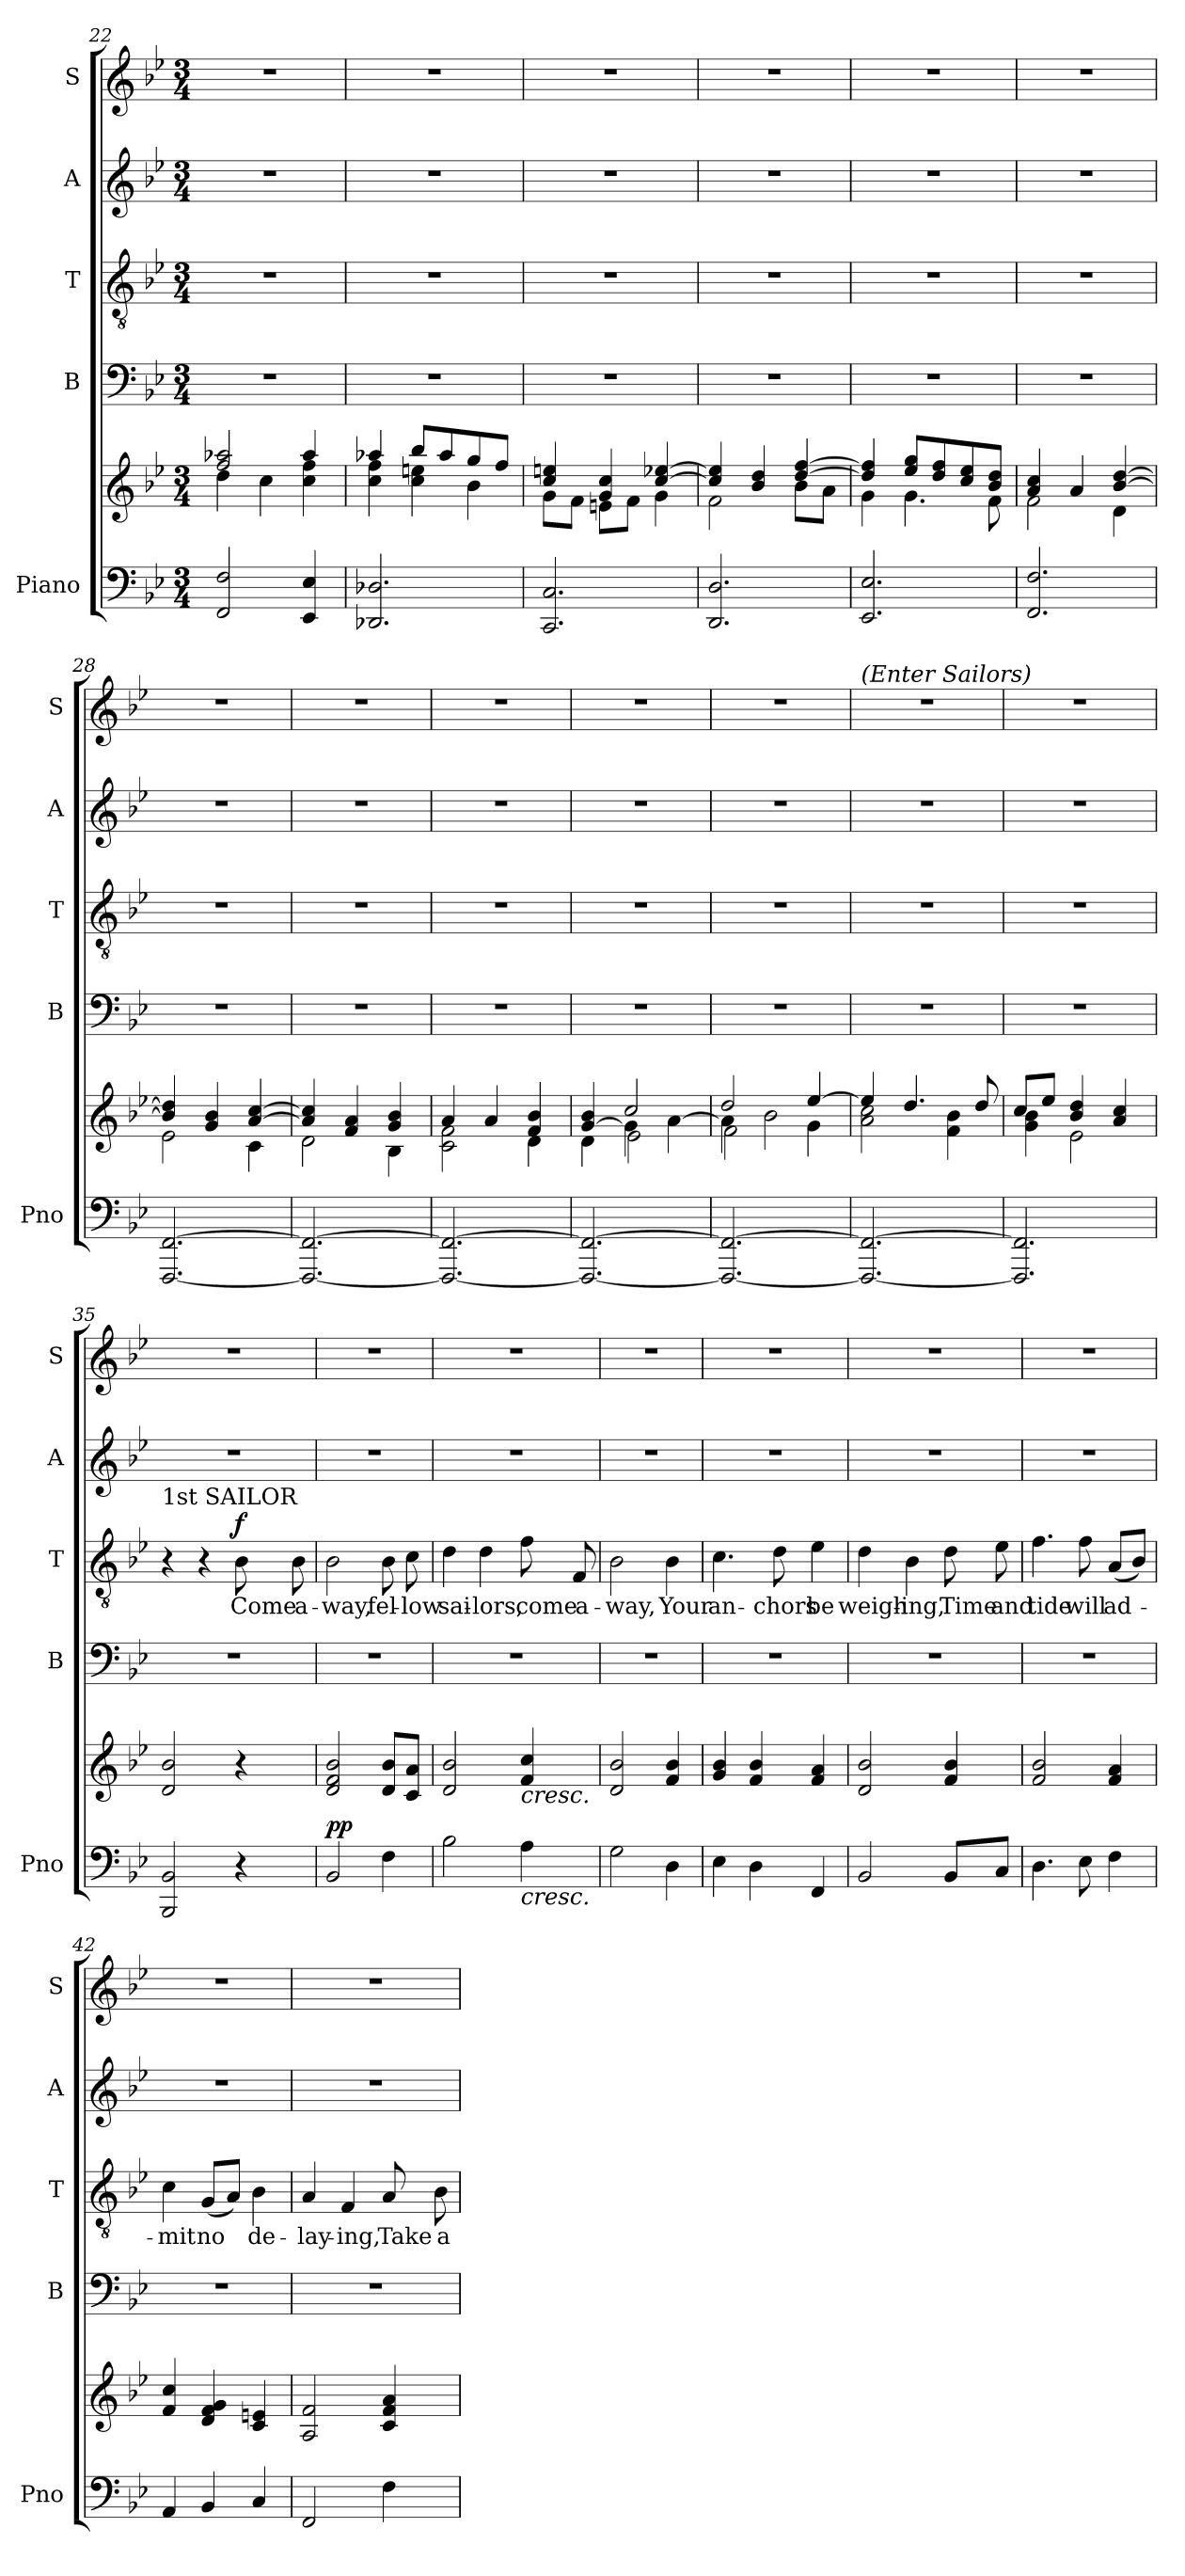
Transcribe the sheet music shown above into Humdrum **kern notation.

**kern	**kern	**dynam	**kern	**kern	**text	**dynam	**kern	**kern
*part5	*part5	*part5	*part4	*part3	*part3	*part3	*part2	*part1
*staff6	*staff5	*staff5/6	*staff4	*staff3	*staff3	*staff3	*staff2	*staff1
*I"Piano	*	*	*I"B	*I"T	*	*	*I"A	*I"S
*I'Pno	*	*	*I'B	*I'T	*	*	*I'A	*I'S
*clefF4	*clefG2	*	*clefF4	*clefGv2	*	*	*clefG2	*clefG2
*k[b-e-]	*k[b-e-]	*	*k[b-e-]	*k[b-e-]	*	*	*k[b-e-]	*k[b-e-]
*M3/4	*M3/4	*	*M3/4	*M3/4	*	*	*M3/4	*M3/4
=22	=22	=22	=22	=22	=22	=22	=22	=22
*	*^	*	*	*	*	*	*	*
2FF/ 2F/	2ff/ 2aa-X/	4dd\	.	2.r	2.r	.	.	2.r	2.r
.	.	4cc\	.	.	.	.	.	.	.
4EE-/ 4E-/	4aa-/	4cc\ 4ff\	.	.	.	.	.	.	.
=23	=23	=23	=23	=23	=23	=23	=23	=23	=23
2.DD-X/ 2.D-X/	4aa-X/	4cc\ 4ff\	.	2.r	2.r	.	.	2.r	2.r
.	8bb-/L	4cc\ 4een\	.	.	.	.	.	.	.
.	8aa-/	.	.	.	.	.	.	.	.
.	8gg/	4b-\	.	.	.	.	.	.	.
.	8ff/J	.	.	.	.	.	.	.	.
=24	=24	=24	=24	=24	=24	=24	=24	=24	=24
2.CC/ 2.C/	4cc/ 4een/	8g\L	.	2.r	2.r	.	.	2.r	2.r
.	.	8f\J	.	.	.	.	.	.	.
.	4g/ 4cc/	8en\L	.	.	.	.	.	.	.
.	.	8f\J	.	.	.	.	.	.	.
.	[4cc/ [4ee-X/	4g\	.	.	.	.	.	.	.
=25	=25	=25	=25	=25	=25	=25	=25	=25	=25
2.DD/ 2.D/	4cc/] 4ee-/]	2f\	.	2.r	2.r	.	.	2.r	2.r
.	4b-/ 4dd/	.	.	.	.	.	.	.	.
.	[4dd/ [4ff/	8b-\L	.	.	.	.	.	.	.
.	.	8a\J	.	.	.	.	.	.	.
!!LO:LB:g=z
=26	=26	=26	=26	=26	=26	=26	=26	=26	=26
2.EE-/ 2.E-/	4dd/] 4ff/]	4g\	.	2.r	2.r	.	.	2.r	2.r
.	8ee-/ 8gg/L	4.g\	.	.	.	.	.	.	.
.	8dd/ 8ff/	.	.	.	.	.	.	.	.
.	8cc/ 8ee-/	.	.	.	.	.	.	.	.
.	8b-/ 8dd/J	8f\	.	.	.	.	.	.	.
=27	=27	=27	=27	=27	=27	=27	=27	=27	=27
2.FF/ 2.F/	4a/ 4cc/	2f\	.	2.r	2.r	.	.	2.r	2.r
.	4a/	.	.	.	.	.	.	.	.
.	[4b-/ [4dd/	4d\	.	.	.	.	.	.	.
=28	=28	=28	=28	=28	=28	=28	=28	=28	=28
[2.FFF/ [2.FF/	4b-/] 4dd/]	2e-\	.	2.r	2.r	.	.	2.r	2.r
.	4g/ 4b-/	.	.	.	.	.	.	.	.
.	[4a/ [4cc/	4c\	.	.	.	.	.	.	.
=29	=29	=29	=29	=29	=29	=29	=29	=29	=29
2.FFF/_ 2.FF/_	4a/] 4cc/]	2d\	.	2.r	2.r	.	.	2.r	2.r
.	4f/ 4a/	.	.	.	.	.	.	.	.
.	4g/ 4b-/	4B-\	.	.	.	.	.	.	.
=30	=30	=30	=30	=30	=30	=30	=30	=30	=30
2.FFF/_ 2.FF/_	4a/	2c\ 2f\	.	2.r	2.r	.	.	2.r	2.r
.	4a/	.	.	.	.	.	.	.	.
.	4f/ 4b-/	4d\	.	.	.	.	.	.	.
=31	=31	=31	=31	=31	=31	=31	=31	=31	=31
*	*	*^	*	*	*	*	*	*	*
2.FFF/_ 2.FF/_	[4g/ 4b-/	4d\	4ryy	.	2.r	2.r	.	.	2.r	2.r
.	4g\]	2e-\	2cc/	.	.	.	.	.	.	.
.	[4a\	.	.	.	.	.	.	.	.	.
=32	=32	=32	=32	=32	=32	=32	=32	=32	=32	=32
2.FFF/_ 2.FF/_	4a\]	2f\	2dd/	.	2.r	2.r	.	.	2.r	2.r
.	2b-\	.	.	.	.	.	.	.	.	.
.	.	4g\	[4ee-/	.	.	.	.	.	.	.
=33	=33	=33	=33	=33	=33	=33	=33	=33	=33	=33
!	!	!	!	!	!	!	!	!	!	!LO:TX:i:t=(Enter Sailors)
*	*	*v	*v	*	*	*	*	*	*	*
2.FFF/_ 2.FF/_	4ee-/]	2a\ 2cc\	.	2.r	2.r	.	.	2.r	2.r
.	4.dd/	.	.	.	.	.	.	.	.
.	.	4f\ 4b-\	.	.	.	.	.	.	.
.	8dd/	.	.	.	.	.	.	.	.
=34	=34	=34	=34	=34	=34	=34	=34	=34	=34
2.FFF/] 2.FF/]	8cc/L	4g\ 4b-\	.	2.r	2.r	.	.	2.r	2.r
.	8ee-/J	.	.	.	.	.	.	.	.
.	4b-/ 4dd/	2e-\	.	.	.	.	.	.	.
.	4a/ 4cc/	.	.	.	.	.	.	.	.
*	*v	*v	*	*	*	*	*	*	*
!!LO:LB:g=z
=35	=35	=35	=35	=35	=35	=35	=35	=35
!	!	!	!	!LO:TX:a:t=1st SAILOR	!	!	!	!
2BBB-/ 2BB-/	2d/ 2b-/	.	2.r	4r	.	.	2.r	2.r
.	.	.	.	4r	.	.	.	.
!	!	!	!	!	!LO:LY:b	!LO:DY:a	!	!
4r	4r	.	.	8B-\	Come	f	.	.
!	!	!	!	!	!LO:LY:b	!	!	!
.	.	.	.	8B-\	a-	.	.	.
=36	=36	=36	=36	=36	=36	=36	=36	=36
!	!	!LO:DY:a=2	!	!	!LO:LY:b	!	!	!
!	!	!LO:DY:n=1:a	!	!	!	!	!	!
2BB-/	2d/ 2f/ 2b-/	p p	2.r	2B-\	-way,	.	2.r	2.r
!	!	!	!	!	!LO:LY:b	!	!	!
4F\	8d/ 8b-/L	.	.	8B-\	fel-	.	.	.
!	!	!	!	!	!LO:LY:b	!	!	!
.	8c/ 8a/J	.	.	8c\	-low	.	.	.
=37	=37	=37	=37	=37	=37	=37	=37	=37
!	!	!	!	!	!LO:LY:b	!	!	!
2B-\	2d/ 2b-/	.	2.r	4d\	sai-	.	2.r	2.r
!	!	!	!	!	!LO:LY:b	!	!	!
.	.	.	.	4d\	-lors,	.	.	.
!	!LO:TX:b:i:t=cresc.	!	!	!	!	!	!	!
!LO:TX:b:i:t=cresc.	!	!	!	!	!	!	!	!
!	!	!	!	!	!LO:LY:b	!	!	!
4A\	4f/ 4cc/	.	.	8f\	come	.	.	.
!	!	!	!	!	!LO:LY:b	!	!	!
.	.	.	.	8F/	a-	.	.	.
=38	=38	=38	=38	=38	=38	=38	=38	=38
!	!	!	!	!	!LO:LY:b	!	!	!
2G\	2d/ 2b-/	.	2.r	2B-\	-way,	.	2.r	2.r
!	!	!	!	!	!LO:LY:b	!	!	!
4D\	4f/ 4b-/	.	.	4B-\	Your	.	.	.
=39	=39	=39	=39	=39	=39	=39	=39	=39
!	!	!	!	!	!LO:LY:b	!	!	!
4E-\	4g/ 4b-/	.	2.r	4.c\	an-	.	2.r	2.r
4D\	4f/ 4b-/	.	.	.	.	.	.	.
!	!	!	!	!	!LO:LY:b	!	!	!
.	.	.	.	8d\	-chors	.	.	.
!	!	!	!	!	!LO:LY:b	!	!	!
4FF/	4f/ 4a/	.	.	4e-\	be	.	.	.
!!LO:PB:g=z
=40	=40	=40	=40	=40	=40	=40	=40	=40
!	!	!	!	!	!LO:LY:b	!	!	!
2BB-/	2d/ 2b-/	.	2.r	4d\	weigh-	.	2.r	2.r
!	!	!	!	!	!LO:LY:b	!	!	!
.	.	.	.	4B-\	-ing,	.	.	.
!	!	!	!	!	!LO:LY:b	!	!	!
8BB-/L	4f/ 4b-/	.	.	8d\	Time	.	.	.
!	!	!	!	!	!LO:LY:b	!	!	!
8C/J	.	.	.	8e-\	and	.	.	.
=41	=41	=41	=41	=41	=41	=41	=41	=41
!	!	!	!	!	!LO:LY:b	!	!	!
4.D\	2f/ 2b-/	.	2.r	4.f\	tide	.	2.r	2.r
!	!	!	!	!	!LO:LY:b	!	!	!
8E-\	.	.	.	8f\	will	.	.	.
!	!	!	!	!	!LO:LY:b	!	!	!
4F\	4f/ 4a/	.	.	(<8A/L	ad-	.	.	.
.	.	.	.	8B-/J)	.	.	.	.
=42	=42	=42	=42	=42	=42	=42	=42	=42
!	!	!	!	!	!LO:LY:b	!	!	!
4AA/	4f/ 4cc/	.	2.r	4c\	-mit	.	2.r	2.r
!	!	!	!	!	!LO:LY:b	!	!	!
4BB-/	4d/ 4f/ 4g/	.	.	(<8G/L	no	.	.	.
.	.	.	.	8A/J)	.	.	.	.
!	!	!	!	!	!LO:LY:b	!	!	!
4C/	4c/ 4en/	.	.	4B-\	de-	.	.	.
=43	=43	=43	=43	=43	=43	=43	=43	=43
!	!	!	!	!	!LO:LY:b	!	!	!
2FF/	2A/ 2f/	.	2.r	4A/	-lay-	.	2.r	2.r
!	!	!	!	!	!LO:LY:b	!	!	!
.	.	.	.	4F/	-ing,	.	.	.
!	!	!	!	!	!LO:LY:b	!	!	!
4F\	4c/ 4f/ 4a/	.	.	8A/	Take	.	.	.
!	!	!	!	!	!LO:LY:b	!	!	!
.	.	.	.	8B-\	a	.	.	.
=	=	=	=	=	=	=	=	=
*-	*-	*-	*-	*-	*-	*-	*-	*-
